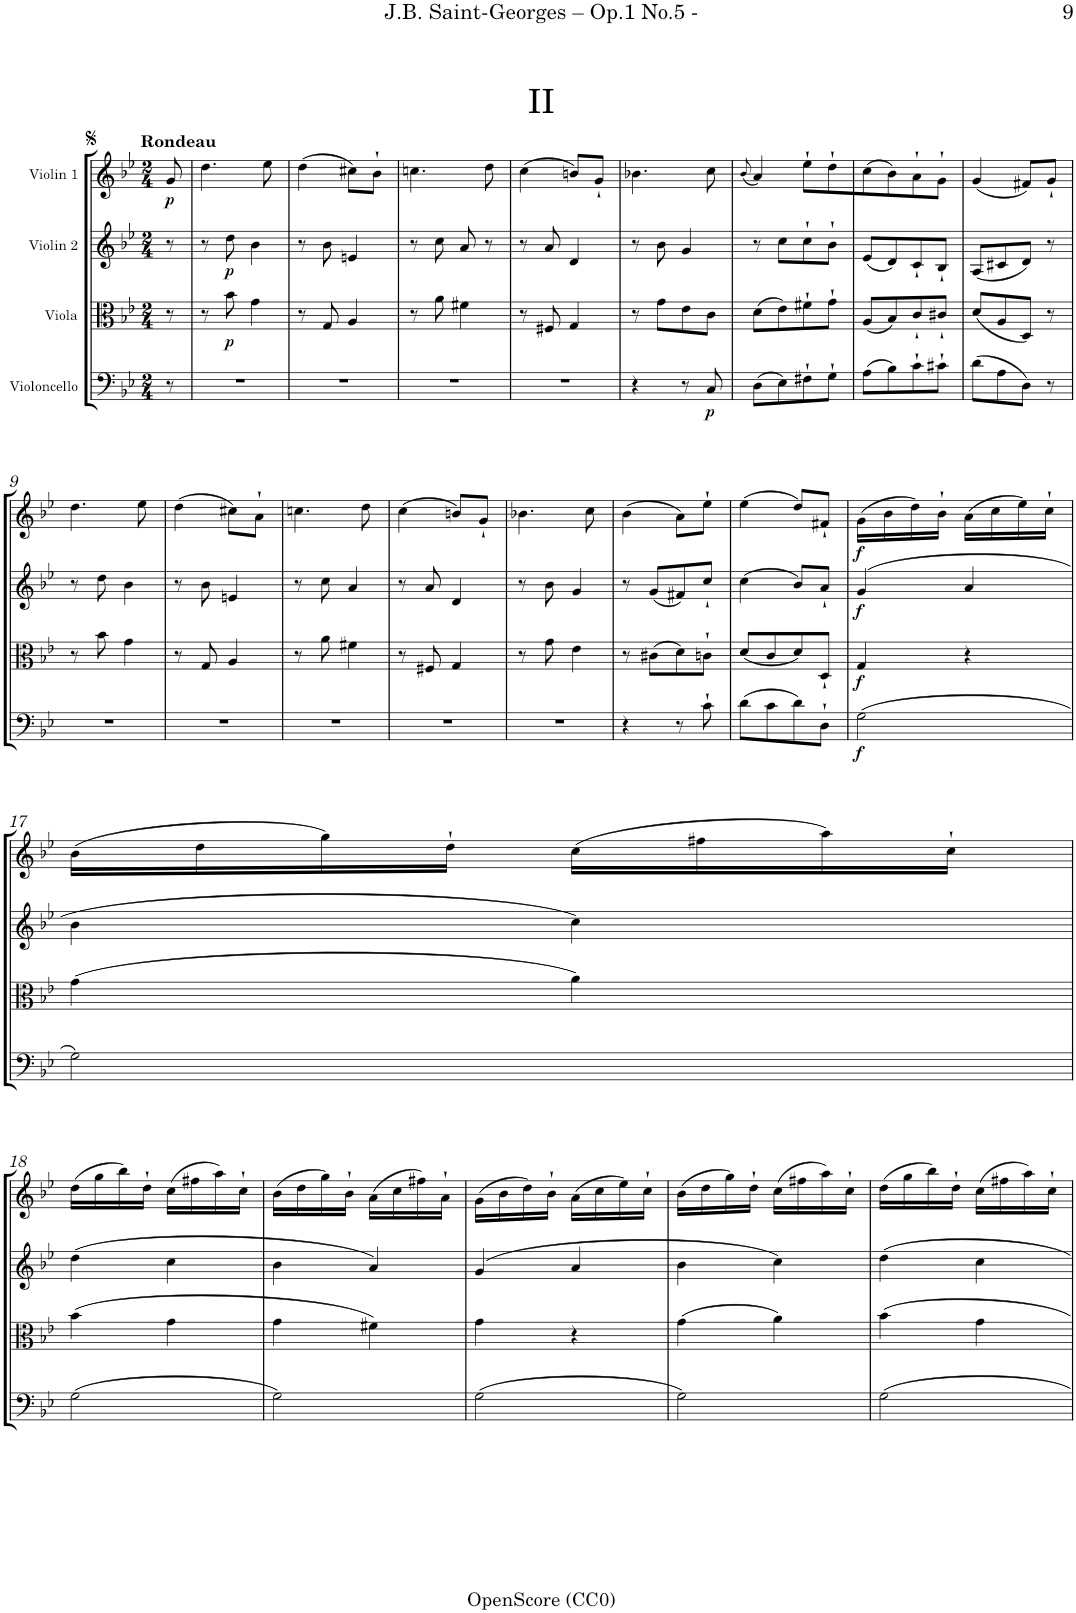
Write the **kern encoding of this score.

**kern	**dynam	**kern	**dynam	**kern	**dynam	**kern	**dynam
*part4	*part4	*part3	*part3	*part2	*part2	*part1	*part1
*staff4	*staff4	*staff3	*staff3	*staff2	*staff2	*staff1	*staff1
*I"Violoncello	*	*I"Viola	*	*I"Violin 2	*	*I"Violin 1	*
*I'Vc	*	*I'Vla	*	*I'Vln	*	*I'Vln	*
!!LO:PB:g=z
*clefF4	*	*clefC3	*	*clefG2	*	*clefG2	*
*k[b-e-]	*	*k[b-e-]	*	*k[b-e-]	*	*k[b-e-]	*
*M2/4	*	*M2/4	*	*M2/4	*	*M2/4	*
=	=	=	=	=	=	=	=
!	!	!	!	!	!	!LO:TX:a:t=II	!
!	!	!	!	!	!	!LO:TX:a:B:t=Rondeau	!
!	!	!	!	!	!	!	!LO:DY:b
8r	.	8r	.	8r	.	8g/	p
=1	=1	=1	=1	=1	=1	=1	=1
2r	.	8r	.	8r	.	4.dd\	.
!	!	!	!LO:DY:b	!	!LO:DY:b	!	!
.	.	8b-\	p	8dd\	p	.	.
.	.	4g\	.	4b-\	.	.	.
.	.	.	.	.	.	8ee-\	.
=2	=2	=2	=2	=2	=2	=2	=2
2r	.	8r	.	8r	.	(4dd\	.
.	.	8G/	.	8b-\	.	.	.
.	.	4A/	.	4en/	.	8cc#X\L)	.
.	.	.	.	.	.	8b-`\J	.
=3	=3	=3	=3	=3	=3	=3	=3
2r	.	8r	.	8r	.	4.ccn\	.
.	.	8a\	.	8cc\	.	.	.
.	.	4f#X\	.	8a/	.	.	.
.	.	.	.	8r	.	8dd\	.
=4	=4	=4	=4	=4	=4	=4	=4
2r	.	8r	.	8r	.	(>4cc\	.
.	.	8F#X/	.	8a/	.	.	.
.	.	4G/	.	4d/	.	8bn/L)	.
.	.	.	.	.	.	8g`/J	.
=5	=5	=5	=5	=5	=5	=5	=5
4r	.	8r	.	8r	.	4.b-X\	.
.	.	8g\L	.	8b-\	.	.	.
8r	.	8e-\	.	4g/	.	.	.
!	!LO:DY:b	!	!	!	!	!	!
8C/	p	8c\J	.	.	.	8cc\	.
=6	=6	=6	=6	=6	=6	=6	=6
.	.	.	.	.	.	(8qb-/	.
(8D\L	.	(>8d\L	.	8r	.	4a/)	.
8E-\)	.	8e-\)	.	8cc\L	.	.	.
8F#X`\	.	8f#X`\	.	8cc`\	.	8ee-`\L	.
8G`\J	.	8g`\J	.	8b-`\J	.	8dd`\	.
=7	=7	=7	=7	=7	=7	=7	=7
(8A\L	.	(<8A/L	.	(8e-/L	.	(8cc\	.
8B-\)	.	8B-/)	.	8d/)	.	8b-\)	.
8c`\	.	8c`/	.	8c`/	.	8a`\	.
8c#X`\J	.	8c#X`/J	.	8B-`/J	.	8g`\J	.
=8	=8	=8	=8	=8	=8	=8	=8
(8d\L	.	(8d/L	.	(8A/L	.	(<4g/	.
8A\	.	8A/	.	8c#X/	.	.	.
8D\J)	.	8D/J)	.	8d/J)	.	8f#X/L)	.
8r	.	8r	.	8r	.	8g`/J	.
!!LO:LB:g=z
=9	=9	=9	=9	=9	=9	=9	=9
2r	.	8r	.	8r	.	4.dd\	.
.	.	8b-\	.	8dd\	.	.	.
.	.	4g\	.	4b-\	.	.	.
.	.	.	.	.	.	8ee-\	.
=10	=10	=10	=10	=10	=10	=10	=10
2r	.	8r	.	8r	.	(>4dd\	.
.	.	8G/	.	8b-\	.	.	.
.	.	4A/	.	4en/	.	8cc#X\L)	.
.	.	.	.	.	.	8a`\J	.
=11	=11	=11	=11	=11	=11	=11	=11
2r	.	8r	.	8r	.	4.ccn\	.
.	.	8a\	.	8cc\	.	.	.
.	.	4f#X\	.	4a/	.	.	.
.	.	.	.	.	.	8dd\	.
=12	=12	=12	=12	=12	=12	=12	=12
2r	.	8r	.	8r	.	(>4cc\	.
.	.	8F#X/	.	8a/	.	.	.
.	.	4G/	.	4d/	.	8bn/L)	.
.	.	.	.	.	.	8g`/J	.
=13	=13	=13	=13	=13	=13	=13	=13
2r	.	8r	.	8r	.	4.b-X\	.
.	.	8g\	.	8b-\	.	.	.
.	.	4e-\	.	4g/	.	.	.
.	.	.	.	.	.	8cc\	.
=14	=14	=14	=14	=14	=14	=14	=14
4r	.	8r	.	8r	.	(4b-\	.
.	.	(8c#X\L	.	(<8g/L	.	.	.
8r	.	8d\)	.	8f#X/)	.	8a\L)	.
8c`\	.	8cn`\J	.	8cc`/J	.	8ee-`\J	.
=15	=15	=15	=15	=15	=15	=15	=15
(8d\L	.	(8d/L	.	(>4cc\	.	(>4ee-\	.
8c\	.	8c/	.	.	.	.	.
8d\)	.	8d/)	.	8b-/L)	.	8dd/L)	.
8D`\J	.	8D`/J	.	8a`/J	.	8f#X`/J	.
=16	=16	=16	=16	=16	=16	=16	=16
!	!LO:DY:b	!	!LO:DY:b	!	!LO:DY:b	!	!LO:DY:b
(2G\	f	4G/	f	(4g/	f	(>16g\LL	f
.	.	.	.	.	.	16b-\	.
.	.	.	.	.	.	16dd\)	.
.	.	.	.	.	.	16b-`\JJ	.
.	.	4r	.	4a/	.	(>16a\LL	.
.	.	.	.	.	.	16cc\	.
.	.	.	.	.	.	16ee-\)	.
.	.	.	.	.	.	16cc`\JJ	.
!!LO:LB:g=z
=17	=17	=17	=17	=17	=17	=17	=17
2G\)	.	(4g\	.	4b-\	.	(16b-\LL	.
.	.	.	.	.	.	16dd\	.
.	.	.	.	.	.	16gg\)	.
.	.	.	.	.	.	16dd`\JJ	.
.	.	4a\)	.	4cc\)	.	(16cc\LL	.
.	.	.	.	.	.	16ff#X\	.
.	.	.	.	.	.	16aa\)	.
.	.	.	.	.	.	16cc`\JJ	.
!!LO:LB:g=z
=18	=18	=18	=18	=18	=18	=18	=18
(2G\	.	(4b-\	.	(4dd\	.	(16dd\LL	.
.	.	.	.	.	.	16gg\	.
.	.	.	.	.	.	16bb-\)	.
.	.	.	.	.	.	16dd`\JJ	.
.	.	4g\	.	4cc\	.	(16cc\LL	.
.	.	.	.	.	.	16ff#X\	.
.	.	.	.	.	.	16aa\)	.
.	.	.	.	.	.	16cc`\JJ	.
=19	=19	=19	=19	=19	=19	=19	=19
2G\)	.	4g\	.	4b-\	.	(16b-\LL	.
.	.	.	.	.	.	16dd\	.
.	.	.	.	.	.	16gg\)	.
.	.	.	.	.	.	16b-`\JJ	.
.	.	4f#X\)	.	4a/)	.	(16a\LL	.
.	.	.	.	.	.	16cc\	.
.	.	.	.	.	.	16ff#X\)	.
.	.	.	.	.	.	16a`\JJ	.
=20	=20	=20	=20	=20	=20	=20	=20
(2G\	.	4g\	.	(>4g/	.	(16g\LL	.
.	.	.	.	.	.	16b-\	.
.	.	.	.	.	.	16dd\)	.
.	.	.	.	.	.	16b-`\JJ	.
.	.	4r	.	4a/	.	(16a\LL	.
.	.	.	.	.	.	16cc\	.
.	.	.	.	.	.	16ee-\)	.
.	.	.	.	.	.	16cc`\JJ	.
=21	=21	=21	=21	=21	=21	=21	=21
2G\)	.	(4g\	.	4b-\	.	(16b-\LL	.
.	.	.	.	.	.	16dd\	.
.	.	.	.	.	.	16gg\)	.
.	.	.	.	.	.	16dd`\JJ	.
.	.	4a\)	.	4cc\)	.	(16cc\LL	.
.	.	.	.	.	.	16ff#X\	.
.	.	.	.	.	.	16aa\)	.
.	.	.	.	.	.	16cc`\JJ	.
=22	=22	=22	=22	=22	=22	=22	=22
2G\	.	4b-\	.	4dd\	.	(16dd\LL	.
.	.	.	.	.	.	16gg\	.
.	.	.	.	.	.	16bb-\)	.
.	.	.	.	.	.	16dd`\JJ	.
.	.	4g\	.	4cc\	.	(16cc\LL	.
.	.	.	.	.	.	16ff#X\	.
.	.	.	.	.	.	16aa\)	.
.	.	.	.	.	.	16cc`\JJ	.
=	=	=	=	=	=	=	=
*-	*-	*-	*-	*-	*-	*-	*-
